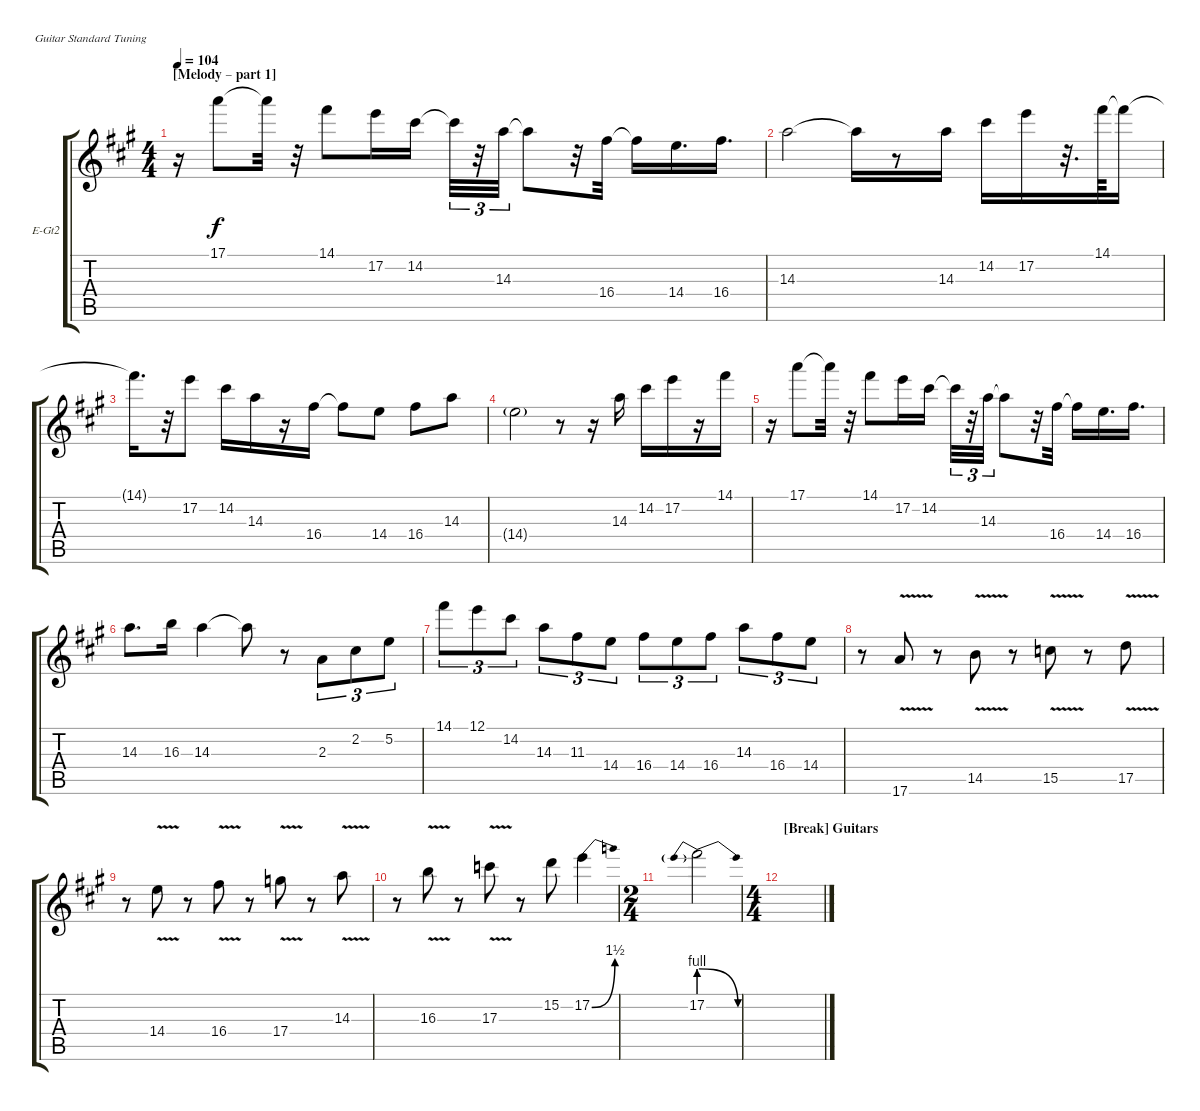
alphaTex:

\bracketExtendMode groupsimilarinstruments
\firstSystemTrackNameOrientation horizontal
\otherSystemsTrackNameOrientation horizontal
\track ("Electric Guitar 2 (right)" "E-Gt2") {instrument overdrivenguitar}
\staff {score tabs}
\tuning (E4 B3 G3 D3 A2 E2)
\ts (4 4)
\section ("" "[Melody – part 1] ")
\tempo 104
\clef g2
\ks a
r.16{dy f} 17.1.8 17.1{t}.32 r.32 14.1.8 17.2.16 14.2.16 14.2{t}.32{tu (3 2)} r.32{tu (3 2)} 14.3.32{tu (3 2)} 14.3{t}.8 r.32 16.4.32 16.4{t}.16 14.4.16{d} 16.4.16{d} |
14.3.2 14.3{t}.16 r.8 14.3.16 14.2.16 17.2.16 r.32{d} 14.1.64 14.1{t}.16 |
14.1{t}.16{d} r.32 17.2.8 14.2.16 14.3.16 r.16 16.4.16 16.4{t}.8 14.4.8 16.4.8 14.3.8 |
14.4{g}.2 r.8 r.16 14.3.16 14.2.16 17.2.16 r.16 14.1.16 |
r.16 17.1.8 17.1{t}.32 r.32 14.1.8 17.2.16 14.2.16 14.2{t}.32{tu (3 2)} r.32{tu (3 2)} 14.3.32{tu (3 2)} 14.3{t}.8 r.32 16.4.32 16.4{t}.16 14.4.16{d} 16.4.16{d} |
14.3.8{d} 16.3.16 14.3.4 14.3{t}.8 r.8 2.3.8{tu (3 2)} 2.2.8{tu (3 2)} 5.2.8{tu (3 2)} |
14.1.8{tu (3 2)} 12.1.8{tu (3 2)} 14.2.8{tu (3 2)} 14.3.8{tu (3 2)} 11.3.8{tu (3 2)} 14.4.8{tu (3 2)} 16.4.8{tu (3 2)} 14.4.8{tu (3 2)} 16.4.8{tu (3 2)} 14.3.8{tu (3 2)} 16.4.8{tu (3 2)} 14.4.8{tu (3 2)} |
r.8 17.6{v}.8 r.8 14.5{v}.8 r.8 15.5{v}.8 r.8 17.5{v}.8 |
r.8 14.4{v}.8 r.8 16.4{v}.8 r.8 17.4{v}.8 r.8 14.3{v}.8 |
r.8 16.3{v}.8 r.8 17.3{v}.8 r.8 15.2.8 17.2{be (bend 0 0 7.199999999999999 6)}.4 |
\ts (2 4)
17.2{be (prebendrelease 0 4 2.4 0)}.2 |
\ts (4 4)
\section ("" "[Break] Guitars")
